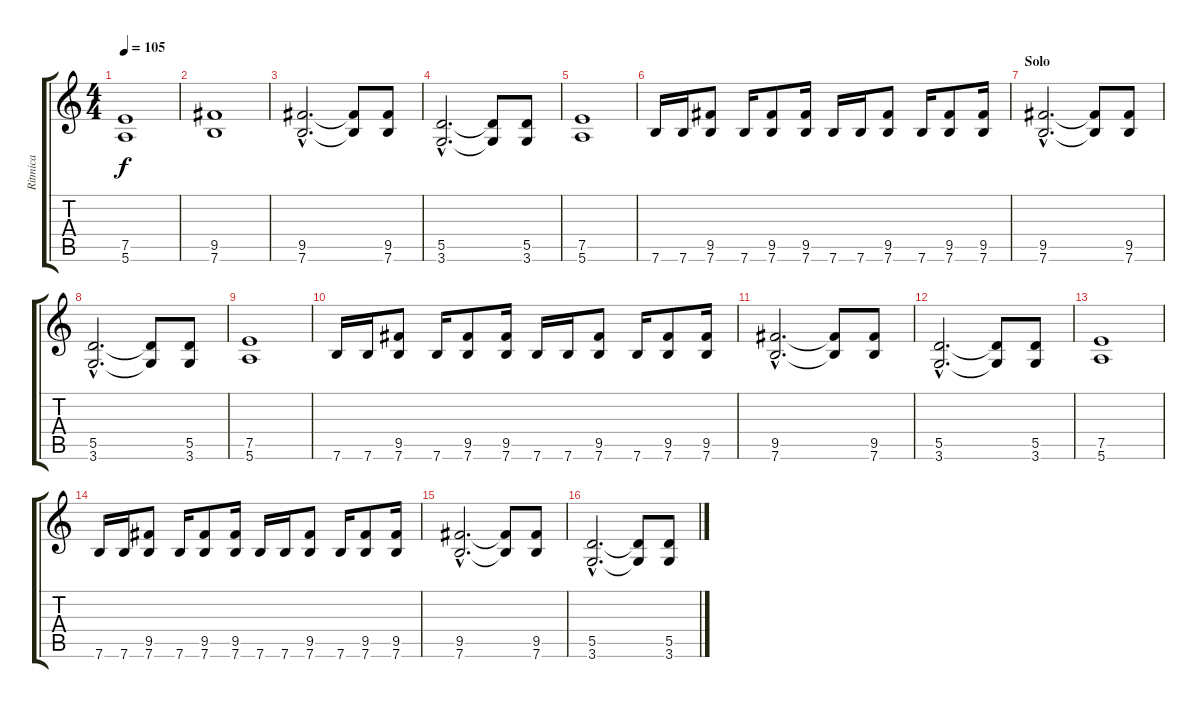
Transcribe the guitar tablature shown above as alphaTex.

\track ("Ritmica" "Ritmica") {instrument distortionguitar}
\staff {score tabs}
\tuning (E4 B3 G3 D3 A2 E2) {hide}
\ts (4 4)
\tempo 105
\clef g2
\ks c
(7.5 5.6).1{dy f} |
(9.5 7.6).1 |
(9.5{hac} 7.6{hac}).2{d} (9.5{t} 7.6{t}).8 (9.5 7.6).8 |
(5.5{hac} 3.6{hac}).2{d} (5.5{t} 3.6{t}).8 (5.5 3.6).8 |
(7.5 5.6).1 |
7.6.16 7.6.16 (9.5 7.6).8 7.6.16 (9.5 7.6).8 (9.5 7.6).16 7.6.16 7.6.16 (9.5 7.6).8 7.6.16 (9.5 7.6).8 (9.5 7.6).16 |
\section ("" "Solo")
(9.5{hac} 7.6{hac}).2{d} (9.5{t} 7.6{t}).8 (9.5 7.6).8 |
(5.5{hac} 3.6{hac}).2{d} (5.5{t} 3.6{t}).8 (5.5 3.6).8 |
(7.5 5.6).1 |
7.6.16 7.6.16 (9.5 7.6).8 7.6.16 (9.5 7.6).8 (9.5 7.6).16 7.6.16 7.6.16 (9.5 7.6).8 7.6.16 (9.5 7.6).8 (9.5 7.6).16 |
(9.5{hac} 7.6{hac}).2{d} (9.5{t} 7.6{t}).8 (9.5 7.6).8 |
(5.5{hac} 3.6{hac}).2{d} (5.5{t} 3.6{t}).8 (5.5 3.6).8 |
(7.5 5.6).1 |
7.6.16 7.6.16 (9.5 7.6).8 7.6.16 (9.5 7.6).8 (9.5 7.6).16 7.6.16 7.6.16 (9.5 7.6).8 7.6.16 (9.5 7.6).8 (9.5 7.6).16 |
(9.5{hac} 7.6{hac}).2{d} (9.5{t} 7.6{t}).8 (9.5 7.6).8 |
(5.5{hac} 3.6{hac}).2{d} (5.5{t} 3.6{t}).8 (5.5 3.6).8
